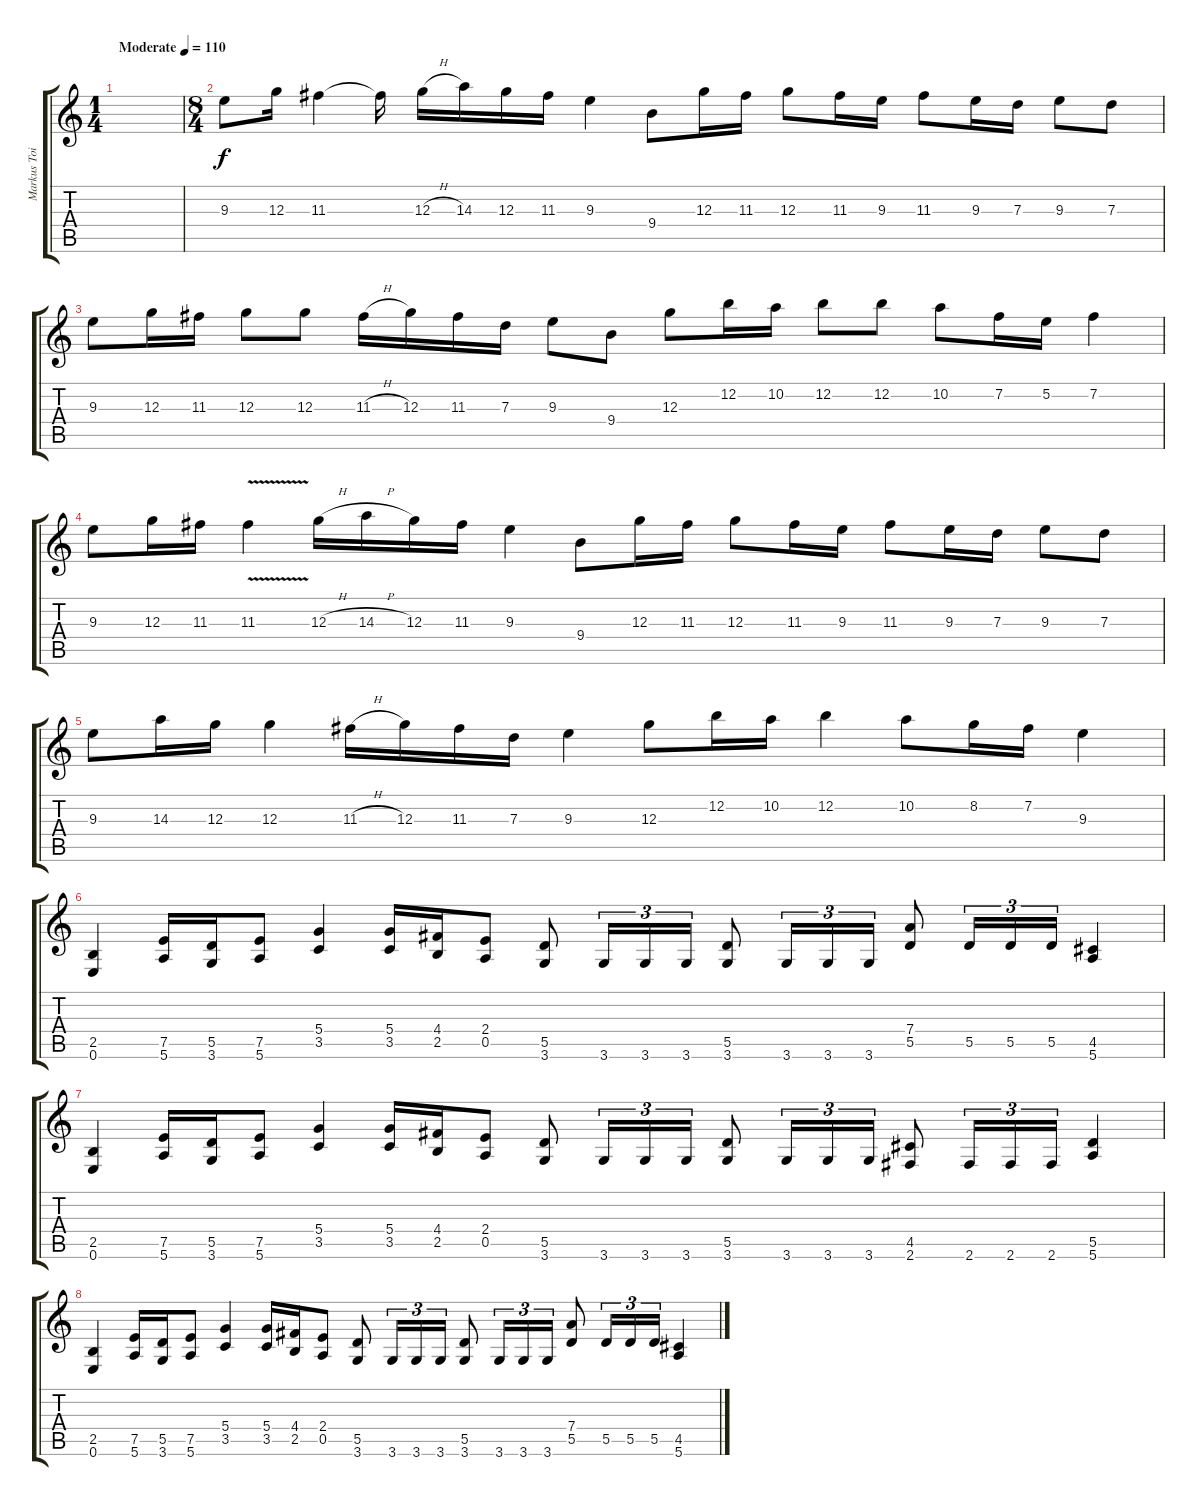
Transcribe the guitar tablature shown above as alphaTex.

\track ("Markus Toivonen" "Markus Toi") {instrument distortionguitar}
\staff {score tabs}
\tuning (E4 B3 G3 D3 A2 E2) {hide}
\ts (1 4)
\tempo (110 "Moderate")
\clef g2
\ks c
|
\ts (8 4)
9.3.8 12.3.16 11.3.4 11.3{t}.16 12.3{h}.16 14.3.16 12.3.16 11.3.16 9.3.4 9.4.8 12.3.16 11.3.16 12.3.8 11.3.16 9.3.16 11.3.8 9.3.16 7.3.16 9.3.8 7.3.8 |
9.3.8 12.3.16 11.3.16 12.3.8 12.3.8 11.3{h}.16 12.3.16 11.3.16 7.3.16 9.3.8 9.4.8 12.3.8 12.2.16 10.2.16 12.2.8 12.2.8 10.2.8 7.2.16 5.2.16 7.2.4 |
9.3.8 12.3.16 11.3.16 11.3{v}.4 12.3{h}.16 14.3{h}.16 12.3.16 11.3.16 9.3.4 9.4.8 12.3.16 11.3.16 12.3.8 11.3.16 9.3.16 11.3.8 9.3.16 7.3.16 9.3.8 7.3.8 |
9.3.8 14.3.16 12.3.16 12.3.4 11.3{h}.16 12.3.16 11.3.16 7.3.16 9.3.4 12.3.8 12.2.16 10.2.16 12.2.4 10.2.8 8.2.16 7.2.16 9.3.4 |
(2.5 0.6).4 (7.5 5.6).16 (5.5 3.6).16 (7.5 5.6).8 (5.4 3.5).4 (5.4 3.5).16 (4.4 2.5).16 (2.4 0.5).8 (5.5 3.6).8 3.6.16{tu (3 2)} 3.6.16{tu (3 2)} 3.6.16{tu (3 2)} (5.5 3.6).8 3.6.16{tu (3 2)} 3.6.16{tu (3 2)} 3.6.16{tu (3 2)} (7.4 5.5).8 5.5.16{tu (3 2)} 5.5.16{tu (3 2)} 5.5.16{tu (3 2)} (4.5 5.6).4 |
(2.5 0.6).4 (7.5 5.6).16 (5.5 3.6).16 (7.5 5.6).8 (5.4 3.5).4 (5.4 3.5).16 (4.4 2.5).16 (2.4 0.5).8 (5.5 3.6).8 3.6.16{tu (3 2)} 3.6.16{tu (3 2)} 3.6.16{tu (3 2)} (5.5 3.6).8 3.6.16{tu (3 2)} 3.6.16{tu (3 2)} 3.6.16{tu (3 2)} (4.5 2.6).8 2.6.16{tu (3 2)} 2.6.16{tu (3 2)} 2.6.16{tu (3 2)} (5.5 5.6).4 |
(2.5 0.6).4 (7.5 5.6).16 (5.5 3.6).16 (7.5 5.6).8 (5.4 3.5).4 (5.4 3.5).16 (4.4 2.5).16 (2.4 0.5).8 (5.5 3.6).8 3.6.16{tu (3 2)} 3.6.16{tu (3 2)} 3.6.16{tu (3 2)} (5.5 3.6).8 3.6.16{tu (3 2)} 3.6.16{tu (3 2)} 3.6.16{tu (3 2)} (7.4 5.5).8 5.5.16{tu (3 2)} 5.5.16{tu (3 2)} 5.5.16{tu (3 2)} (4.5 5.6).4
